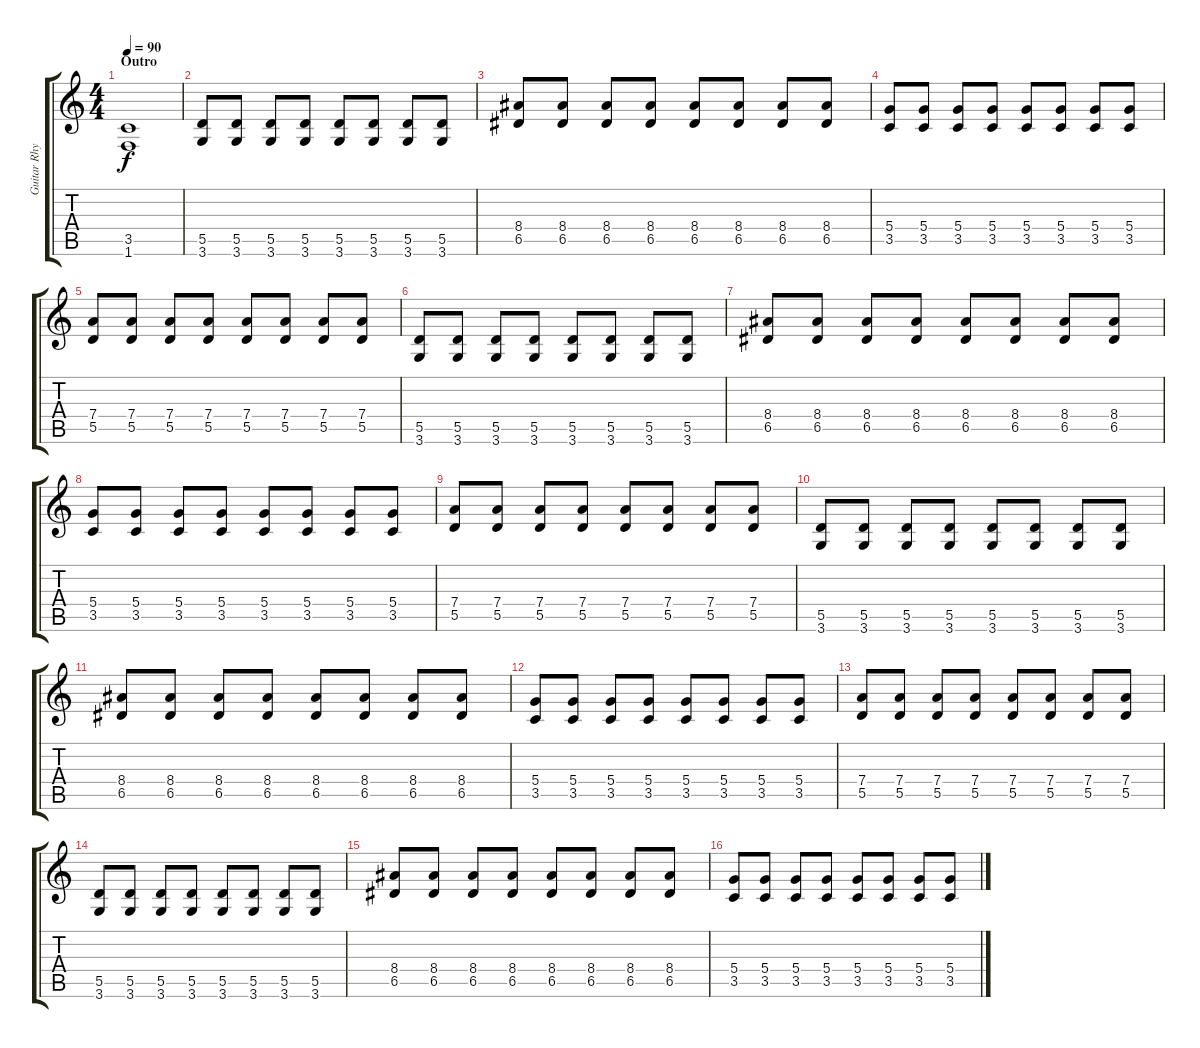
\track ("Guitar Rhythm" "Guitar Rhy") {instrument distortionguitar}
\staff {score tabs}
\tuning (E4 B3 G3 D3 A2 E2) {hide}
\ts (4 4)
\section ("" "Outro")
\tempo 90
\clef g2
\ks c
(3.5 1.6).1{dy f} |
(5.5 3.6).8 (5.5 3.6).8 (5.5 3.6).8 (5.5 3.6).8 (5.5 3.6).8 (5.5 3.6).8 (5.5 3.6).8 (5.5 3.6).8 |
(8.4 6.5).8 (8.4 6.5).8 (8.4 6.5).8 (8.4 6.5).8 (8.4 6.5).8 (8.4 6.5).8 (8.4 6.5).8 (8.4 6.5).8 |
(5.4 3.5).8 (5.4 3.5).8 (5.4 3.5).8 (5.4 3.5).8 (5.4 3.5).8 (5.4 3.5).8 (5.4 3.5).8 (5.4 3.5).8 |
(7.4 5.5).8 (7.4 5.5).8 (7.4 5.5).8 (7.4 5.5).8 (7.4 5.5).8 (7.4 5.5).8 (7.4 5.5).8 (7.4 5.5).8 |
(5.5 3.6).8 (5.5 3.6).8 (5.5 3.6).8 (5.5 3.6).8 (5.5 3.6).8 (5.5 3.6).8 (5.5 3.6).8 (5.5 3.6).8 |
(8.4 6.5).8 (8.4 6.5).8 (8.4 6.5).8 (8.4 6.5).8 (8.4 6.5).8 (8.4 6.5).8 (8.4 6.5).8 (8.4 6.5).8 |
(5.4 3.5).8 (5.4 3.5).8 (5.4 3.5).8 (5.4 3.5).8 (5.4 3.5).8 (5.4 3.5).8 (5.4 3.5).8 (5.4 3.5).8 |
(7.4 5.5).8 (7.4 5.5).8 (7.4 5.5).8 (7.4 5.5).8 (7.4 5.5).8 (7.4 5.5).8 (7.4 5.5).8 (7.4 5.5).8 |
(5.5 3.6).8 (5.5 3.6).8 (5.5 3.6).8 (5.5 3.6).8 (5.5 3.6).8 (5.5 3.6).8 (5.5 3.6).8 (5.5 3.6).8 |
(8.4 6.5).8 (8.4 6.5).8 (8.4 6.5).8 (8.4 6.5).8 (8.4 6.5).8 (8.4 6.5).8 (8.4 6.5).8 (8.4 6.5).8 |
(5.4 3.5).8 (5.4 3.5).8 (5.4 3.5).8 (5.4 3.5).8 (5.4 3.5).8 (5.4 3.5).8 (5.4 3.5).8 (5.4 3.5).8 |
(7.4 5.5).8 (7.4 5.5).8 (7.4 5.5).8 (7.4 5.5).8 (7.4 5.5).8 (7.4 5.5).8 (7.4 5.5).8 (7.4 5.5).8 |
(5.5 3.6).8 (5.5 3.6).8 (5.5 3.6).8 (5.5 3.6).8 (5.5 3.6).8 (5.5 3.6).8 (5.5 3.6).8 (5.5 3.6).8 |
(8.4 6.5).8 (8.4 6.5).8 (8.4 6.5).8 (8.4 6.5).8 (8.4 6.5).8 (8.4 6.5).8 (8.4 6.5).8 (8.4 6.5).8 |
(5.4 3.5).8 (5.4 3.5).8 (5.4 3.5).8 (5.4 3.5).8 (5.4 3.5).8 (5.4 3.5).8 (5.4 3.5).8 (5.4 3.5).8
